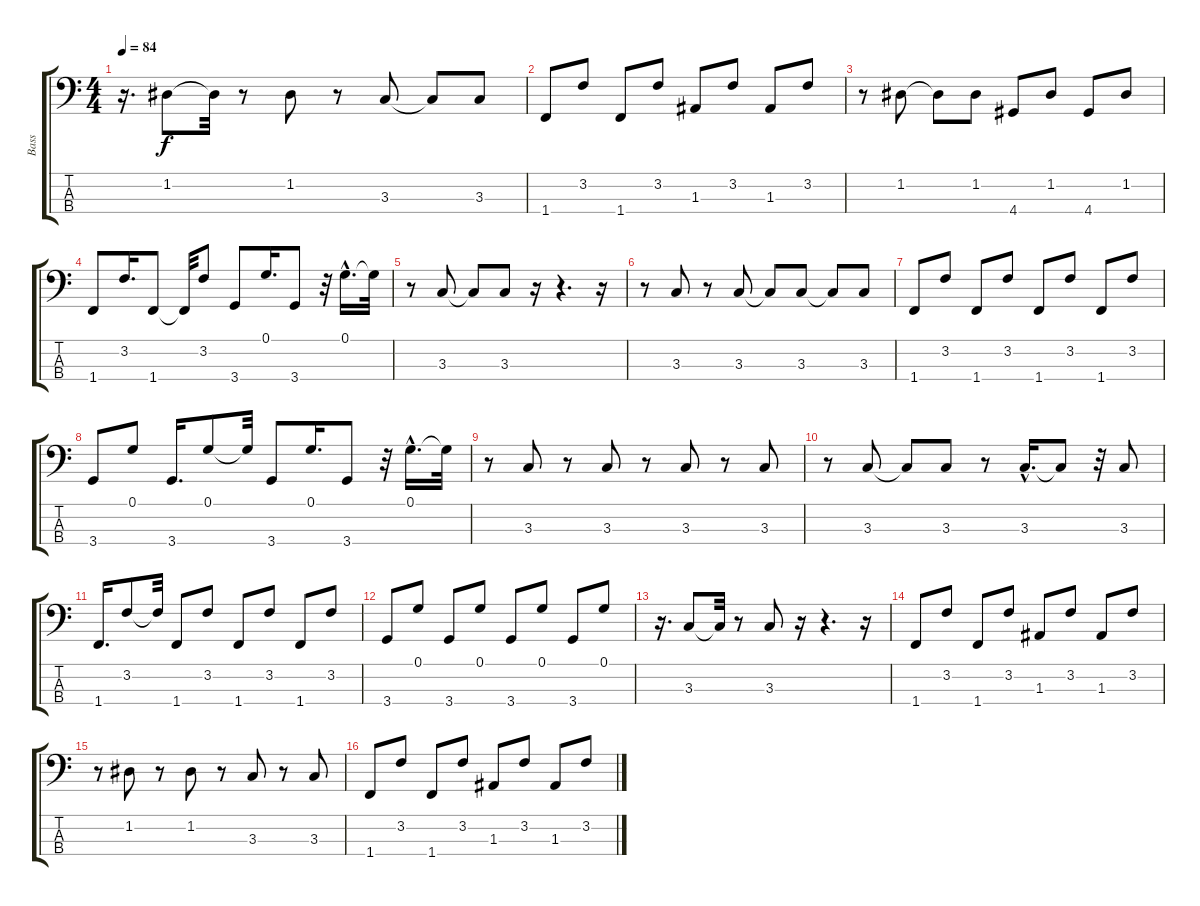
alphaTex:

\track ("Bass" "Bass") {instrument electricbassfinger}
\staff {score tabs}
\tuning (G2 D2 A1 E1) {hide}
\ts (4 4)
\tempo 84
\clef f4
\ks c
r.16{d dy f} 1.2.8 1.2{t}.32 r.8 1.2.8 r.8 3.3.8 3.3{t}.8 3.3.8 |
1.4.8 3.2.8 1.4.8 3.2.8 1.3.8 3.2.8 1.3.8 3.2.8 |
r.8 1.2.8 1.2{t}.8 1.2.8 4.4.8 1.2.8 4.4.8 1.2.8 |
1.4.8 3.2.16{d} 1.4.8 1.4{t}.32 3.2.8 3.4.8 0.1.16{d} 3.4.8 r.32 0.1{hac}.16{d} 0.1{t}.32 |
r.8 3.3.8 3.3{t}.8 3.3.8 r.16 r.4{d} r.16 |
r.8 3.3.8 r.8 3.3.8 3.3{t}.8 3.3.8 3.3{t}.8 3.3.8 |
1.4.8 3.2.8 1.4.8 3.2.8 1.4.8 3.2.8 1.4.8 3.2.8 |
3.4.8 0.1.8 3.4.16{d} 0.1.8 0.1{t}.32 3.4.8 0.1.16{d} 3.4.8 r.32 0.1{hac}.16{d} 0.1{t}.32 |
r.8 3.3.8 r.8 3.3.8 r.8 3.3.8 r.8 3.3.8 |
r.8 3.3.8 3.3{t}.8 3.3.8 r.8 3.3{hac}.16{d} 3.3{t}.8 r.32 3.3.8 |
1.4.16{d} 3.2.8 3.2{t}.32 1.4.8 3.2.8 1.4.8 3.2.8 1.4.8 3.2.8 |
3.4.8 0.1.8 3.4.8 0.1.8 3.4.8 0.1.8 3.4.8 0.1.8 |
r.16{d} 3.3.8 3.3{t}.32 r.8 3.3.8 r.16 r.4{d} r.16 |
1.4.8 3.2.8 1.4.8 3.2.8 1.3.8 3.2.8 1.3.8 3.2.8 |
r.8 1.2.8 r.8 1.2.8 r.8 3.3.8 r.8 3.3.8 |
1.4.8 3.2.8 1.4.8 3.2.8 1.3.8 3.2.8 1.3.8 3.2.8
